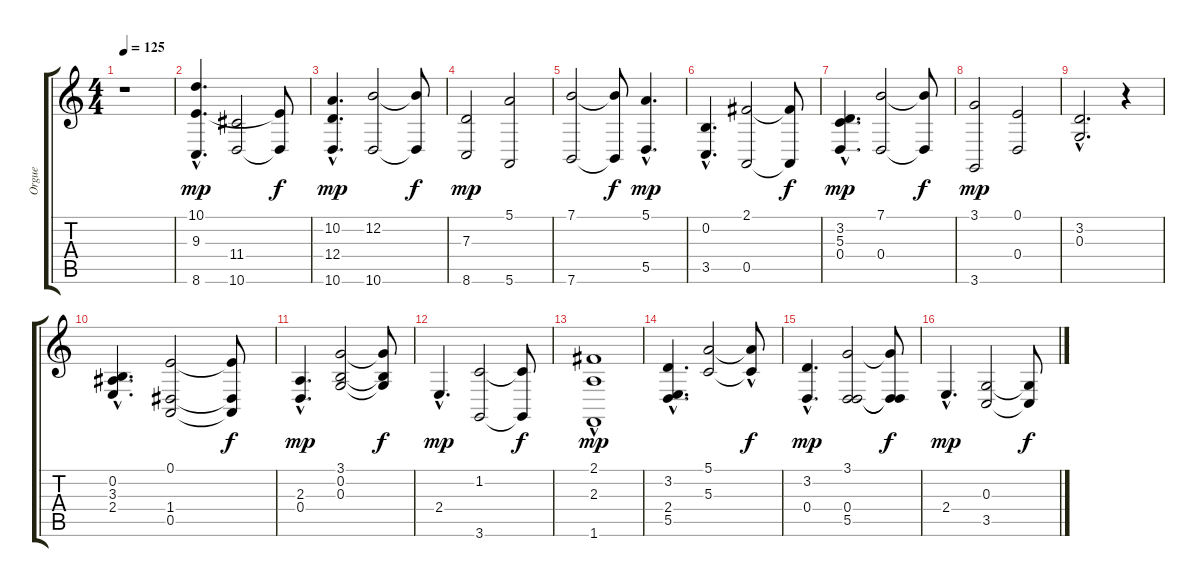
\track ("Orgue" "Orgue") {instrument rockorgan}
\staff {score tabs}
\tuning (E4 B3 G3 D3 A2 E2) {hide}
\ts (4 4)
\tempo 125
\clef g2
\ks c
r.1{dy mp} |
(10.1 9.3{hac} 8.6{hac}).4{d volume 0} (11.4 10.6).2{volume 12} (9.3{t} 10.6{t}).8{dy f} |
(10.2{hac} 12.4 10.6{hac}).4{d dy mp volume 16} (12.2 10.6).2 (12.2{t} 10.6{t}).8{dy f} |
(7.3 8.6).2{dy mp} (5.1 5.6).2 |
(7.1 7.6).2 (7.1{t} 7.6{t}).8{dy f} (5.1 5.5{hac}).4{d dy mp} |
(0.2{hac} 3.5{hac}).4{d} (2.1 0.5).2 (2.1{t} 0.5{t}).8{dy f} |
(3.2 5.3{hac} 0.4{hac}).4{d dy mp} (7.1 0.4).2 (7.1{t} 0.4{t}).8{dy f} |
(3.1 3.6).2{dy mp} (0.1 0.4).2 |
(3.2{hac} 0.3{hac}).2{d} r.4 |
(0.2{hac} 3.3{hac} 2.4{hac}).4{d volume 16} (0.1 1.4 0.5).2 (0.1{t} 1.4{t} 0.5{t}).8{dy f} |
(2.3{hac} 0.4{hac}).4{d dy mp} (3.1 0.2 0.3).2 (3.1{t} 0.2{t} 0.3{t}).8{dy f} |
2.4{hac}.4{d dy mp} (1.2 3.6).2 (1.2{t} 3.6{t}).8{dy f} |
(2.1{hac} 2.3{hac} 1.6).1{dy mp} |
(3.2{hac} 2.4{hac} 5.5{hac}).4{d} (5.1 5.3).2 (5.1{t} 5.3{hac t}).8{dy f} |
(3.2{hac} 0.4{hac}).4{d dy mp} (3.1 0.4 5.5).2 (3.1{t} 0.4{t} 5.5{t}).8{dy f} |
2.4{hac}.4{d dy mp} (0.3 3.5).2 (0.3{t} 3.5{t}).8{dy f}
